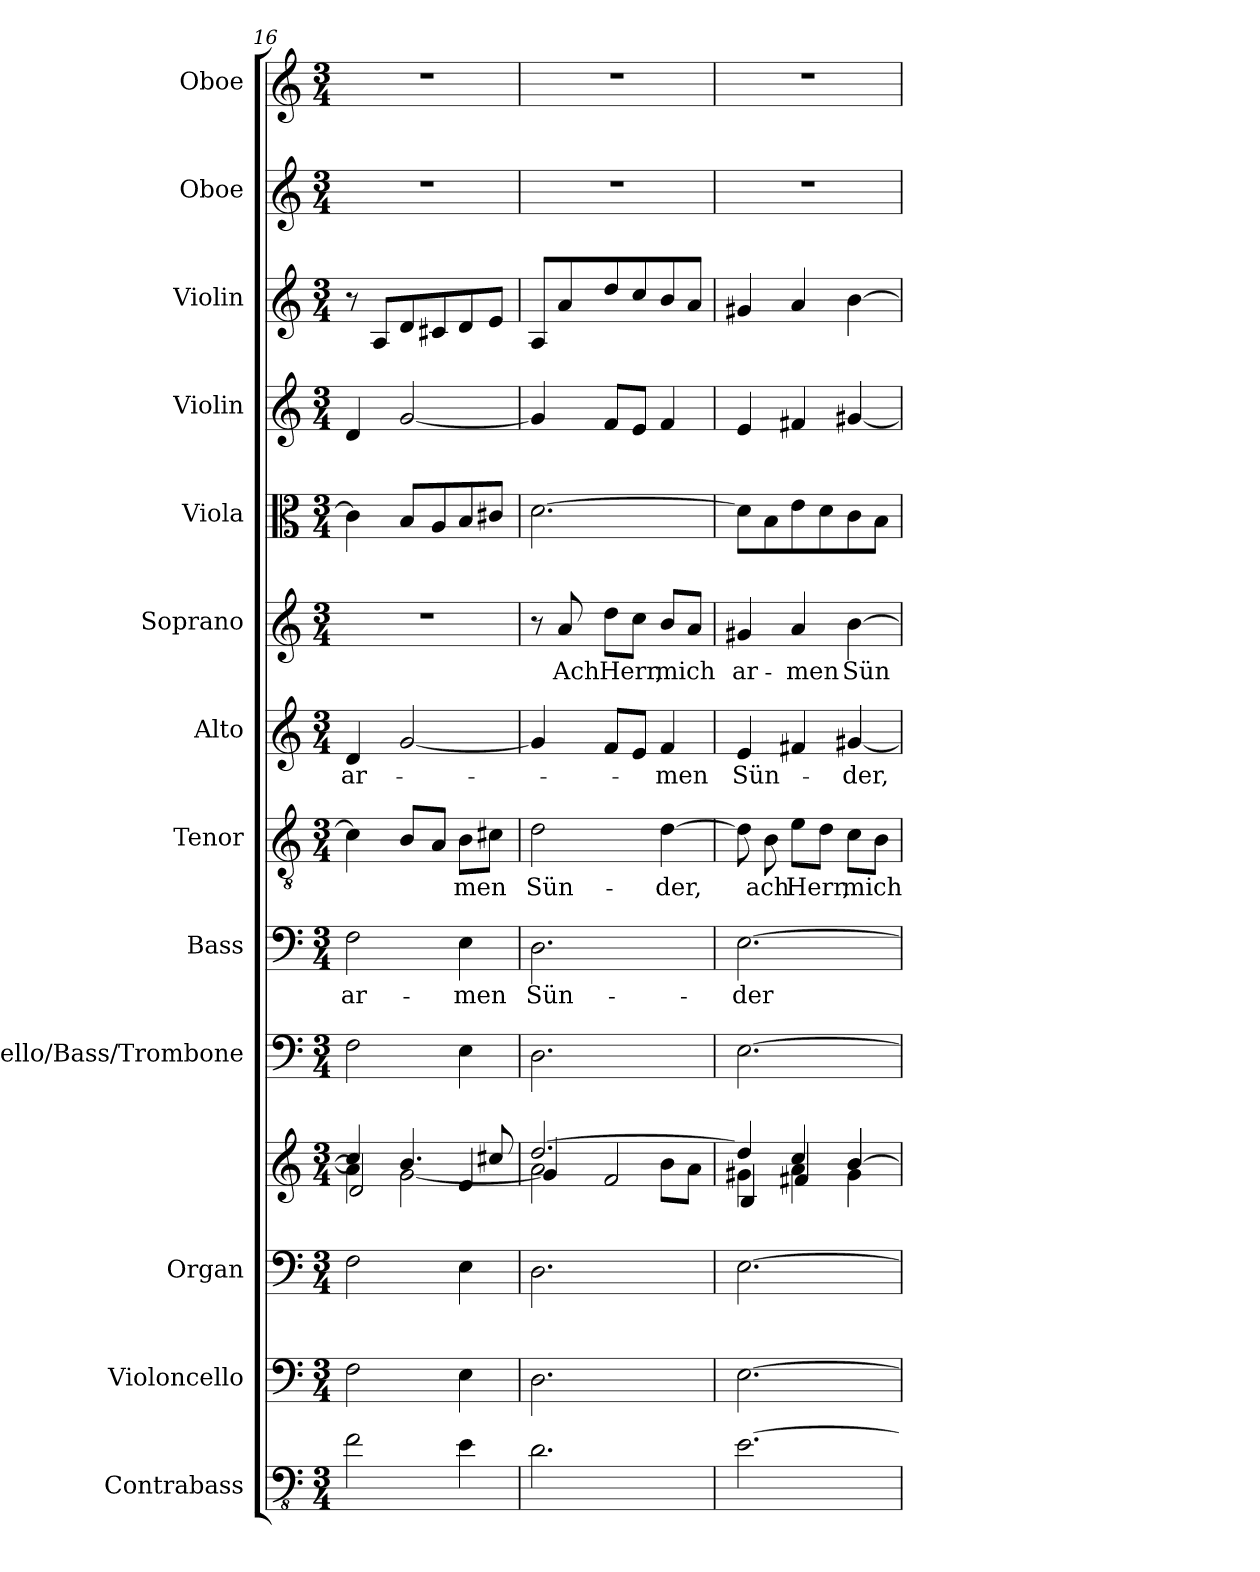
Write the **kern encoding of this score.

**kern	**kern	**kern	**kern	**kern	**kern	**text	**kern	**text	**kern	**text	**kern	**text	**kern	**kern	**kern	**kern	**kern
*part13	*part12	*part11	*part11	*part10	*part9	*part9	*part8	*part8	*part7	*part7	*part6	*part6	*part5	*part4	*part3	*part2	*part1
*staff14	*staff13	*staff12	*staff11	*staff10	*staff9	*staff9	*staff8	*staff8	*staff7	*staff7	*staff6	*staff6	*staff5	*staff4	*staff3	*staff2	*staff1
*I"Contrabass	*I"Violoncello	*I"Organ	*	*I"Cello/Bass/Trombone	*I"Bass	*	*I"Tenor	*	*I"Alto	*	*I"Soprano	*	*I"Viola	*I"Violin	*I"Violin	*I"Oboe	*I"Oboe
*I'Cb.	*I'Vc.	*I'Org.	*	*I'C/B/T	*I'B.	*	*I'T.	*	*I'A.	*	*I'S.	*	*I'Vla.	*I'Vln.	*I'Vln.	*I'Ob.	*I'Ob.
*clefFv4	*clefF4	*clefF4	*clefG2	*clefF4	*clefF4	*	*clefGv2	*	*clefG2	*	*clefG2	*	*clefC3	*clefG2	*clefG2	*clefG2	*clefG2
*ITrd7c12	*	*	*	*	*	*	*	*	*	*	*	*	*	*	*	*	*
*k[]	*k[]	*k[]	*k[]	*k[]	*k[]	*	*k[]	*	*k[]	*	*k[]	*	*k[]	*k[]	*k[]	*k[]	*k[]
*M3/4	*M3/4	*M3/4	*M3/4	*M3/4	*M3/4	*	*M3/4	*	*M3/4	*	*M3/4	*	*M3/4	*M3/4	*M3/4	*M3/4	*M3/4
=16	=16	=16	=16	=16	=16	=16	=16	=16	=16	=16	=16	=16	=16	=16	=16	=16	=16
*	*	*	*^	*	*	*	*	*	*	*	*	*	*	*	*	*	*
*	*	*	*	*^	*	*	*	*	*	*	*	*	*	*	*	*	*	*
2FF\	2F\	2F\	4cc/]	4a\]	2d/	2F\	2F\	ar-	4c\]	.	4d/	ar-	2.r	.	4c\]	4d/	8r	2.r	2.r
.	.	.	.	.	.	.	.	.	.	.	.	.	.	.	.	.	8A/L	.	.
.	.	.	4.b/	[2g\	.	.	.	.	8B/L	.	[2g/	.	.	.	8B/L	[2g/	8d/	.	.
.	.	.	.	.	.	.	.	.	8A/J	.	.	.	.	.	8A/	.	8c#X/	.	.
4EE\	4E\	4E\	.	.	4e/	4E\	4E\	-men	8B\L	-men	.	.	.	.	8B/	.	8d/	.	.
.	.	.	8cc#X/	.	.	.	.	.	8c#X\J	.	.	.	.	.	8c#X/J	.	8e/J	.	.
=17	=17	=17	=17	=17	=17	=17	=17	=17	=17	=17	=17	=17	=17	=17	=17	=17	=17	=17	=17
2.DD\	2.D\	2.D\	[2.dd/	2a\	4g/]	2.D\	2.D\	Sün-	2d\	Sün-	4g/]	.	8r	.	[2.d\	4g/]	8A/L	2.r	2.r
.	.	.	.	.	.	.	.	.	.	.	.	.	8a/	Ach	.	.	8a/	.	.
.	.	.	.	.	2f/	.	.	.	.	.	8f/L	.	8dd\L	Herr,	.	8f/L	8dd/	.	.
.	.	.	.	.	.	.	.	.	.	.	8e/J	.	8cc\J	.	.	8e/J	8cc/	.	.
.	.	.	.	8b\L	.	.	.	.	[4d\	-der,	4f/	men	8b/L	mich	.	4f/	8b/	.	.
.	.	.	.	8a\J	.	.	.	.	.	.	.	.	8a/J	.	.	.	8a/J	.	.
!!LO:PB:g=z
=18	=18	=18	=18	=18	=18	=18	=18	=18	=18	=18	=18	=18	=18	=18	=18	=18	=18	=18	=18
[2.EE\	[2.E\	[2.E\	4dd/]	4g#X\	4B/	[2.E\	[2.E\	-der	8d\]	.	4e/	Sün-	4g#X/	ar-	8d\L]	4e/	4g#X/	2.r	2.r
.	.	.	.	.	.	.	.	.	8B\	ach	.	.	.	.	8B\	.	.	.	.
.	.	.	4cc/	4a\	4f#X/	.	.	.	8e\L	Herr,	4f#X/	.	4a/	-men	8e\	4f#X/	4a/	.	.
.	.	.	.	.	.	.	.	.	8d\J	.	.	.	.	.	8d\	.	.	.	.
.	.	.	4b/	4g#\	[4b/	.	.	.	8c\L	mich	[4g#X/	-der,	[4b\	Sün-	8c\	[4g#X/	[4b\	.	.
.	.	.	.	.	.	.	.	.	8B\J	.	.	.	.	.	8B\J	.	.	.	.
*	*	*	*v	*v	*v	*	*	*	*	*	*	*	*	*	*	*	*	*	*
=	=	=	=	=	=	=	=	=	=	=	=	=	=	=	=	=	=
*-	*-	*-	*-	*-	*-	*-	*-	*-	*-	*-	*-	*-	*-	*-	*-	*-	*-
